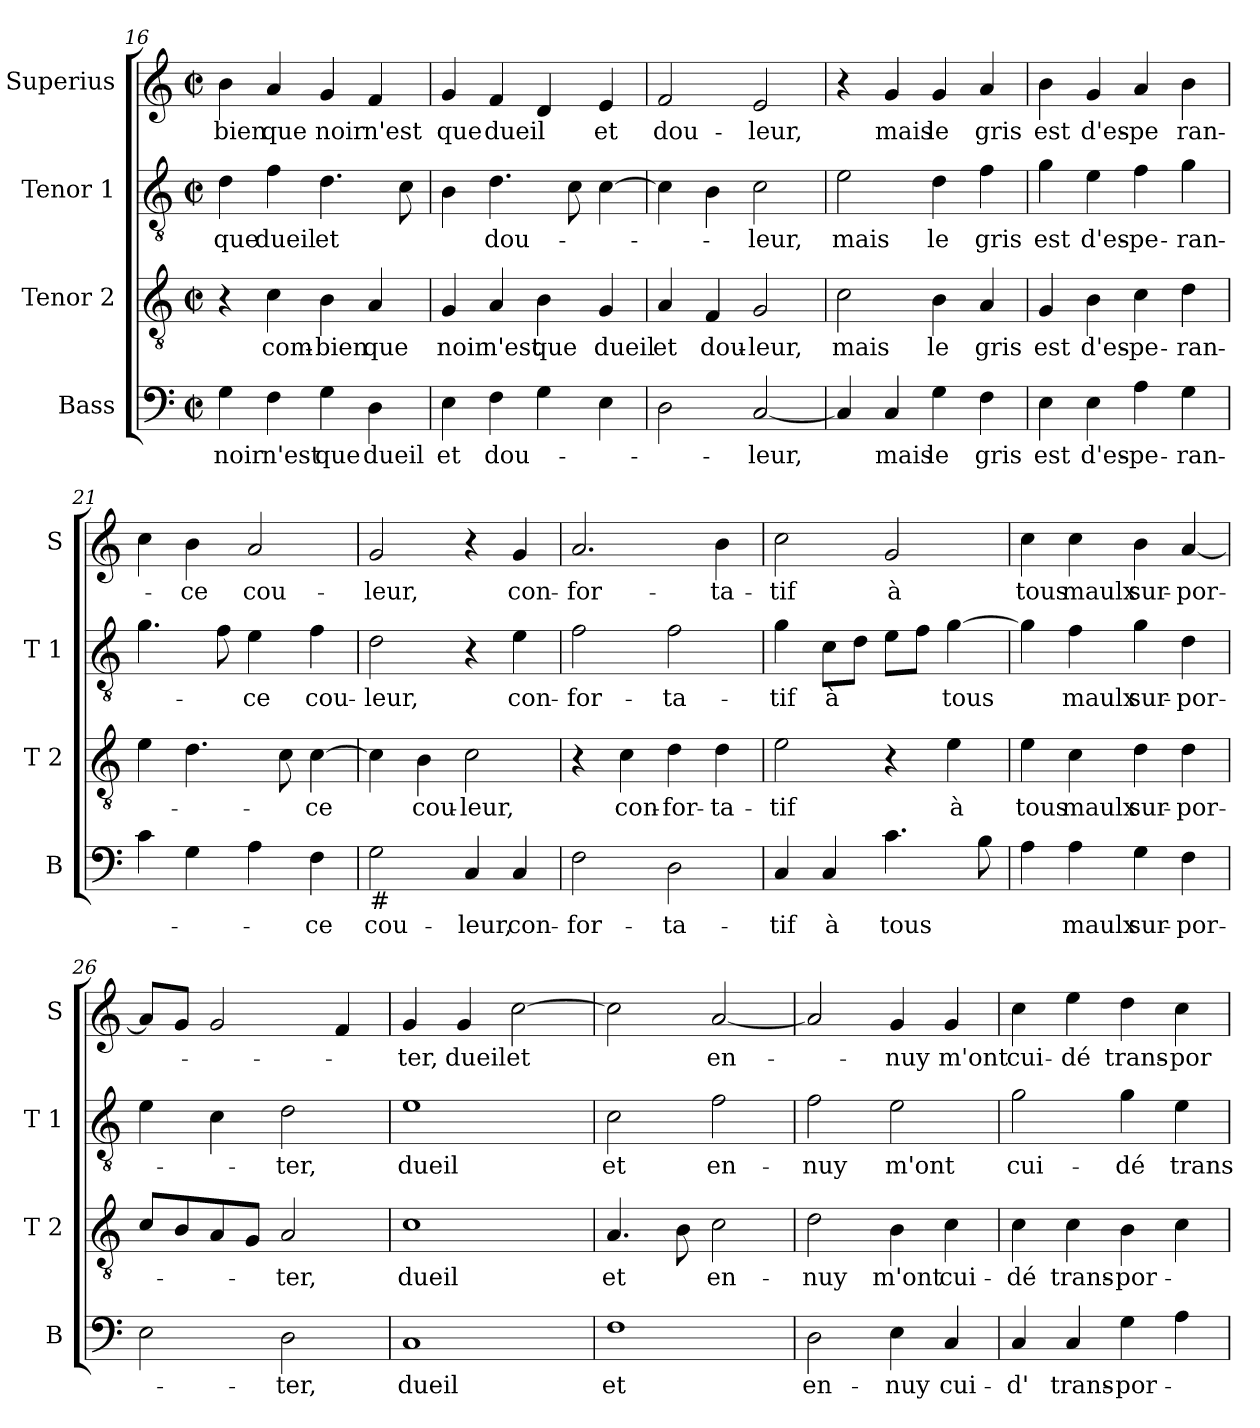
**kern	**text	**kern	**text	**kern	**text	**kern	**text
*part4	*part4	*part3	*part3	*part2	*part2	*part1	*part1
*staff4	*staff4	*staff3	*staff3	*staff2	*staff2	*staff1	*staff1
*I"Bass	*	*I"Tenor 2	*	*I"Tenor 1	*	*I"Superius	*
*I'B	*	*I'T 2	*	*I'T 1	*	*I'S	*
!!LO:PB:g=z
*clefF4	*	*clefGv2	*	*clefGv2	*	*clefG2	*
*k[]	*	*k[]	*	*k[]	*	*k[]	*
*C:	*	*C:	*	*C:	*	*C:	*
*M2/2	*	*M2/2	*	*M2/2	*	*M2/2	*
*met(c|)	*	*met(c|)	*	*met(c|)	*	*met(c|)	*
=16	=16	=16	=16	=16	=16	=16	=16
4G\	noir	4r	.	4d\	que	4b\	-bien
4F\	n'est	4c\	com-	4f\	dueil	4a/	que
4G\	que	4B\	-bien	4.d\	et	4g/	noir
4D\	dueil	4A/	que	.	.	4f/	n'est
.	.	.	.	8c\	.	.	.
=17	=17	=17	=17	=17	=17	=17	=17
4E\	et	4G/	noir	4B\	.	4g/	que
4F\	dou-	4A/	n'est	4.d\	dou-	4f/	dueil
4G\	.	4B\	que	.	.	4d/	.
.	.	.	.	8c\	.	.	.
4E\	.	4G/	dueil	[4c\	.	4e/	et
=18	=18	=18	=18	=18	=18	=18	=18
2D\	.	4A/	et	4c\]	.	2f/	dou-
.	.	4F/	dou-	4B\	.	.	.
[2C/	-leur,	2G/	-leur,	2c\	-leur,	2e/	-leur,
=19	=19	=19	=19	=19	=19	=19	=19
4C/]	.	2c\	mais	2e\	mais	4r	.
4C/	mais	.	.	.	.	4g/	mais
4G\	le	4B\	le	4d\	le	4g/	le
4F\	gris	4A/	gris	4f\	gris	4a/	gris
=20	=20	=20	=20	=20	=20	=20	=20
4E\	est	4G/	est	4g\	est	4b\	est
4E\	d'es-	4B\	d'es-	4e\	d'es-	4g/	d'es-
4A\	-pe-	4c\	-pe-	4f\	-pe-	4a/	-pe
4G\	-ran-	4d\	-ran-	4g\	-ran-	4b\	ran-
!!LO:LB:g=z
=21	=21	=21	=21	=21	=21	=21	=21
4c\	.	4e\	.	4.g\	.	4cc\	.
4G\	.	4.d\	.	.	.	4b\	-ce
.	.	.	.	8f\	.	.	.
4A\	.	.	.	4e\	-ce	2a/	cou-
.	.	8c\	.	.	.	.	.
4F\	-ce	[4c\	-ce	4f\	cou-	.	.
=22	=22	=22	=22	=22	=22	=22	=22
!LO:TX:b:t=#	!	!	!	!	!	!	!
2G\	cou-	4c\]	.	2d\	-leur,	2g/	-leur,
.	.	4B\	cou-	.	.	.	.
4C/	-leur,	2c\	-leur,	4r	.	4r	.
4C/	con-	.	.	4e\	con-	4g/	con-
=23	=23	=23	=23	=23	=23	=23	=23
2F\	-for-	4r	.	2f\	-for-	2.a/	-for-
.	.	4c\	con-	.	.	.	.
2D\	-ta-	4d\	-for-	2f\	-ta-	.	.
.	.	4d\	-ta-	.	.	4b\	-ta-
=24	=24	=24	=24	=24	=24	=24	=24
4C/	-tif	2e\	-tif	4g\	-tif	2cc\	-tif
4C/	à	.	.	8c\L	à	.	.
.	.	.	.	8d\J	.	.	.
4.c\	tous	4r	.	8e\L	.	2g/	à
.	.	.	.	8f\J	.	.	.
.	.	4e\	à	[4g\	tous	.	.
8B\	.	.	.	.	.	.	.
=25	=25	=25	=25	=25	=25	=25	=25
4A\	.	4e\	tous	4g\]	.	4cc\	tous
4A\	maulx	4c\	maulx	4f\	maulx	4cc\	maulx
4G\	sur-	4d\	sur-	4g\	sur-	4b\	sur-
4F\	-por-	4d\	-por-	4d\	-por-	[4a/	-por-
!!LO:LB:g=z
=26	=26	=26	=26	=26	=26	=26	=26
2E\	.	8c/L	.	4e\	.	8a/L]	.
.	.	8B/	.	.	.	8g/J	.
.	.	8A/	.	4c\	.	2g/	.
.	.	8G/J	.	.	.	.	.
2D\	-ter,	2A/	-ter,	2d\	-ter,	.	.
.	.	.	.	.	.	4f/	.
=27	=27	=27	=27	=27	=27	=27	=27
1C	dueil	1c	dueil	1e	dueil	4g/	-ter,
.	.	.	.	.	.	4g/	dueil
.	.	.	.	.	.	[2cc\	et
=28	=28	=28	=28	=28	=28	=28	=28
1F	et	4.A/	et	2c\	et	2cc\]	.
.	.	8B\	.	.	.	.	.
.	.	2c\	en-	2f\	en-	[2a/	en-
=29	=29	=29	=29	=29	=29	=29	=29
2D\	en-	2d\	-nuy	2f\	-nuy	2a/]	.
4E\	-nuy	4B\	m'ont	2e\	m'ont	4g/	-nuy
4C/	cui-	4c\	cui-	.	.	4g/	m'ont
=30	=30	=30	=30	=30	=30	=30	=30
4C/	-d'	4c\	-dé	2g\	cui-	4cc\	cui-
4C/	trans-	4c\	trans-	.	.	4ee\	-dé
4G\	-por-	4B\	-por-	4g\	-dé	4dd\	trans-
4A\	.	4c\	.	4e\	trans-	4cc\	-por-
=	=	=	=	=	=	=	=
*-	*-	*-	*-	*-	*-	*-	*-
